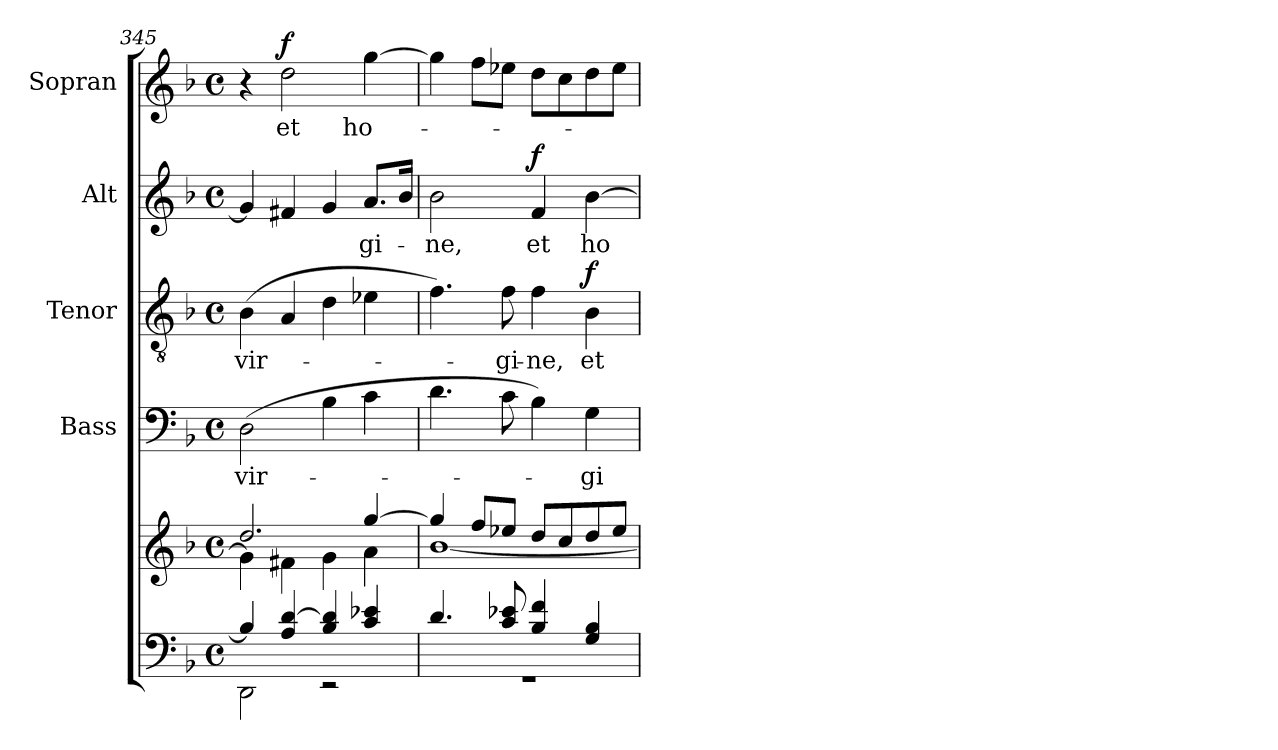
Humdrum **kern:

**kern	**kern	**kern	**text	**kern	**text	**dynam	**kern	**text	**dynam	**kern	**text	**dynam
*part5	*part5	*part4	*part4	*part3	*part3	*part3	*part2	*part2	*part2	*part1	*part1	*part1
*staff6	*staff5	*staff4	*staff4	*staff3	*staff3	*staff3	*staff2	*staff2	*staff2	*staff1	*staff1	*staff1
*	*	*I"Bass	*	*I"Tenor	*	*	*I"Alt	*	*	*I"Sopran	*	*
*	*	*I'B.	*	*I'T.	*	*	*I'A.	*	*	*I'S.	*	*
*clefF4	*clefG2	*clefF4	*	*clefGv2	*	*	*clefG2	*	*	*clefG2	*	*
*k[b-]	*k[b-]	*k[b-]	*	*k[b-]	*	*	*k[b-]	*	*	*k[b-]	*	*
*F:	*F:	*F:	*	*F:	*	*	*F:	*	*	*F:	*	*
*M4/4	*M4/4	*M4/4	*	*M4/4	*	*	*M4/4	*	*	*M4/4	*	*
*met(c)	*met(c)	*met(c)	*	*met(c)	*	*	*met(c)	*	*	*met(c)	*	*
=345	=345	=345	=345	=345	=345	=345	=345	=345	=345	=345	=345	=345
*^	*^	*	*	*	*	*	*	*	*	*	*	*
!	!	!	!	!	!LO:LY:b	!	!LO:LY:b	!	!	!	!	!	!	!
4B-/]	2DD\	2.dd/	4g\]	(>2D\	vir-	(>4B-\	vir-	.	4g/]	.	.	4r	.	.
!	!	!	!	!	!	!	!	!	!	!	!	!	!LO:LY:b	!LO:DY:a
4A/ [>4d/	.	.	4f#X\	.	.	4A/	.	.	4f#X/	.	.	2dd\	et	f
4B-/ 4d/]	2rEE	.	4g\	4B-\	.	4d\	.	.	4g/	.	.	.	.	.
!	!	!	!	!	!	!	!	!	!	!LO:LY:b	!	!	!LO:LY:b	!
4c/ 4e-X/	.	[>4gg/	4a\	4c\	.	4e-X\	.	.	8.a/L	-gi-	.	[4gg\	ho-	.
.	.	.	.	.	.	.	.	.	16b-/Jk	.	.	.	.	.
=346	=346	=346	=346	=346	=346	=346	=346	=346	=346	=346	=346	=346	=346	=346
!	!	!	!	!	!	!	!	!	!	!LO:LY:b	!	!	!	!
4.d/	1rGG	4gg/]	[<1b-	4.d\	.	4.f\)	.	.	2b-\	-ne,	.	4gg\]	.	.
.	.	8ff/L	.	.	.	.	.	.	.	.	.	8ff\L	.	.
!	!	!	!	!	!	!	!LO:LY:b	!	!	!	!	!	!	!
8c/ 8e-X/	.	8ee-X/J	.	8c\	.	8f\	-gi-	.	.	.	.	8ee-X\J	.	.
!	!	!	!	!	!	!	!LO:LY:b	!	!	!LO:LY:b	!LO:DY:a	!	!	!
4B-/ 4f/	.	8dd/L	.	4B-\)	.	4f\	-ne,	.	4f/	et	f	8dd\L	.	.
.	.	8cc/	.	.	.	.	.	.	.	.	.	8cc\	.	.
!	!	!	!	!	!LO:LY:b	!	!LO:LY:b	!LO:DY:a	!	!LO:LY:b	!	!	!	!
4G/ 4B-/	.	8dd/	.	4G\	-gi-	4B-\	et	f	[4b-\	ho-	.	8dd\	.	.
.	.	8ee-/J	.	.	.	.	.	.	.	.	.	8ee-\J	.	.
*v	*v	*	*	*	*	*	*	*	*	*	*	*	*	*
*	*v	*v	*	*	*	*	*	*	*	*	*	*	*
=	=	=	=	=	=	=	=	=	=	=	=	=
*-	*-	*-	*-	*-	*-	*-	*-	*-	*-	*-	*-	*-
